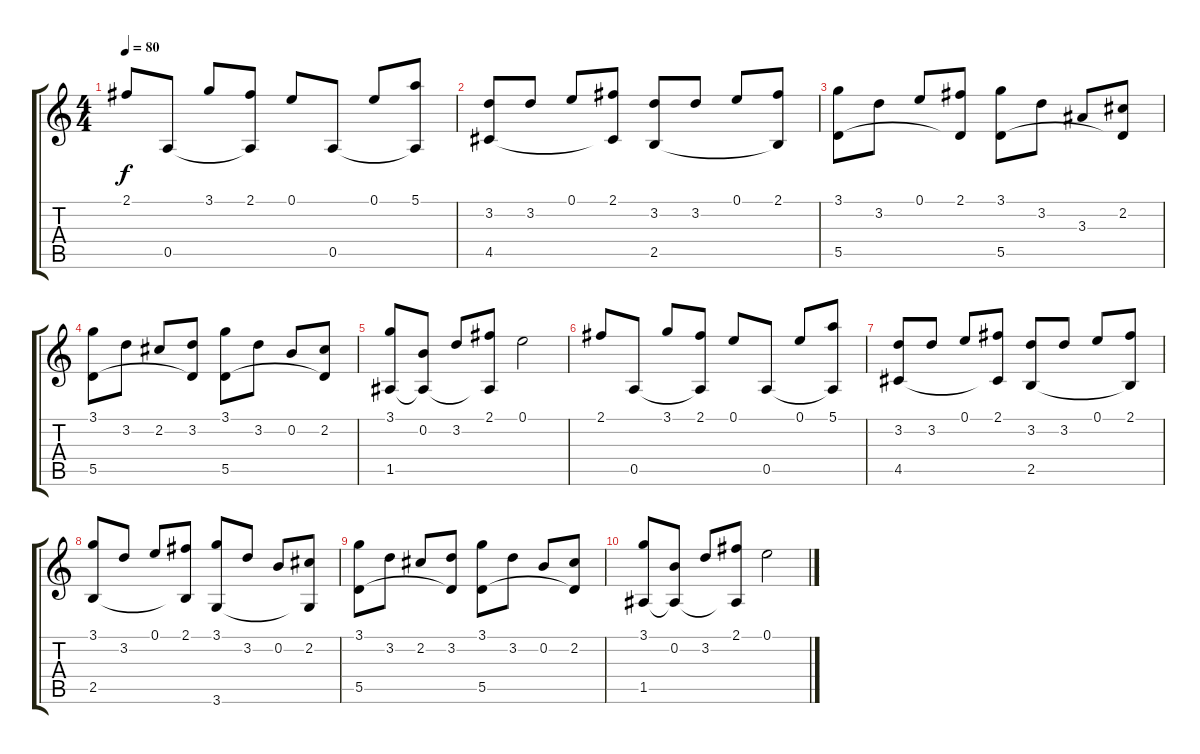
\track "" {instrument acousticguitarsteel}
\staff {score tabs}
\tuning (E4 B3 G3 D3 A2 E2) {hide}
\ts (4 4)
\tempo 80
\clef g2
\ks c
2.1.8{dy f} 0.5.8 3.1.8 (2.1 0.5{t}).8 0.1.8 0.5.8 0.1.8 (5.1 0.5{t}).8 |
(3.2 4.5).8 3.2.8 0.1.8 (2.1 4.5{t}).8 (3.2 2.5).8 3.2.8 0.1.8 (2.1 2.5{t}).8 |
(3.1 5.5).8 3.2.8 0.1.8 (2.1 5.5{t}).8 (3.1 5.5).8 3.2.8 3.3.8 (2.2 5.5{t}).8 |
(3.1 5.5).8 3.2.8 2.2.8 (3.2 5.5{t}).8 (3.1 5.5).8 3.2.8 0.2.8 (2.2 5.5{t}).8 |
(3.1 1.5).8 (0.2 1.5{t}).8 3.2.8 (2.1 1.5{t}).8 0.1.2 |
2.1.8 0.5.8 3.1.8 (2.1 0.5{t}).8 0.1.8 0.5.8 0.1.8 (5.1 0.5{t}).8 |
(3.2 4.5).8 3.2.8 0.1.8 (2.1 4.5{t}).8 (3.2 2.5).8 3.2.8 0.1.8 (2.1 2.5{t}).8 |
(3.1 2.5).8 3.2.8 0.1.8 (2.1 2.5{t}).8 (3.1 3.6).8 3.2.8 0.2.8 (2.2 3.6{t}).8 |
(3.1 5.5).8 3.2.8 2.2.8 (3.2 5.5{t}).8 (3.1 5.5).8 3.2.8 0.2.8 (2.2 5.5{t}).8 |
(3.1 1.5).8 (0.2 1.5{t}).8 3.2.8 (2.1 1.5{t}).8 0.1.2
